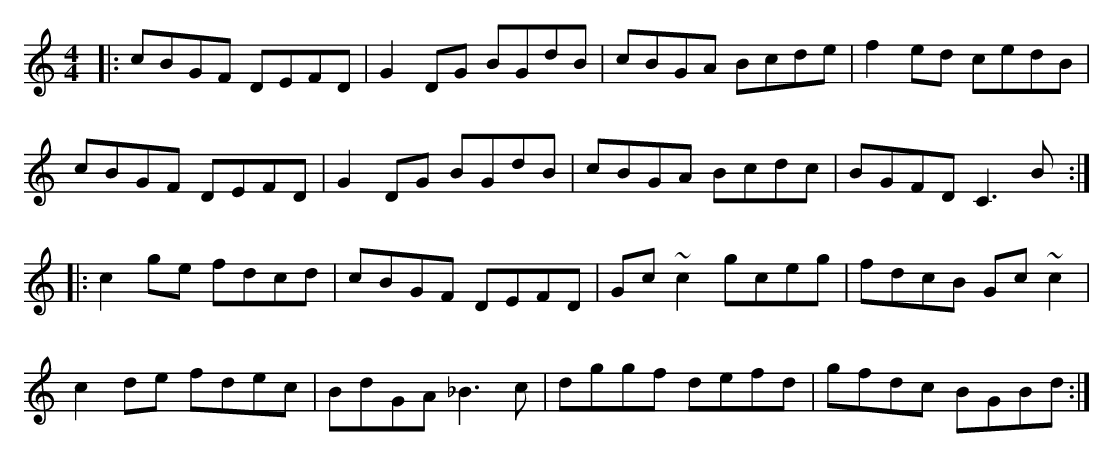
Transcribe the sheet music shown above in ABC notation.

X:1
M:4/4
K:C
|: cBGF DEFD | G2DG BGdB | cBGA Bcde | f2ed cedB |
cBGF DEFD | G2DG BGdB | cBGA Bcdc | BGFD C3B :|
|: c2ge fdcd | cBGF DEFD | Gc~c2 gceg | fdcB Gc~c2 |
c2de fdec | BdGA _B3c | dggf defd | gfdc BGBd :|
